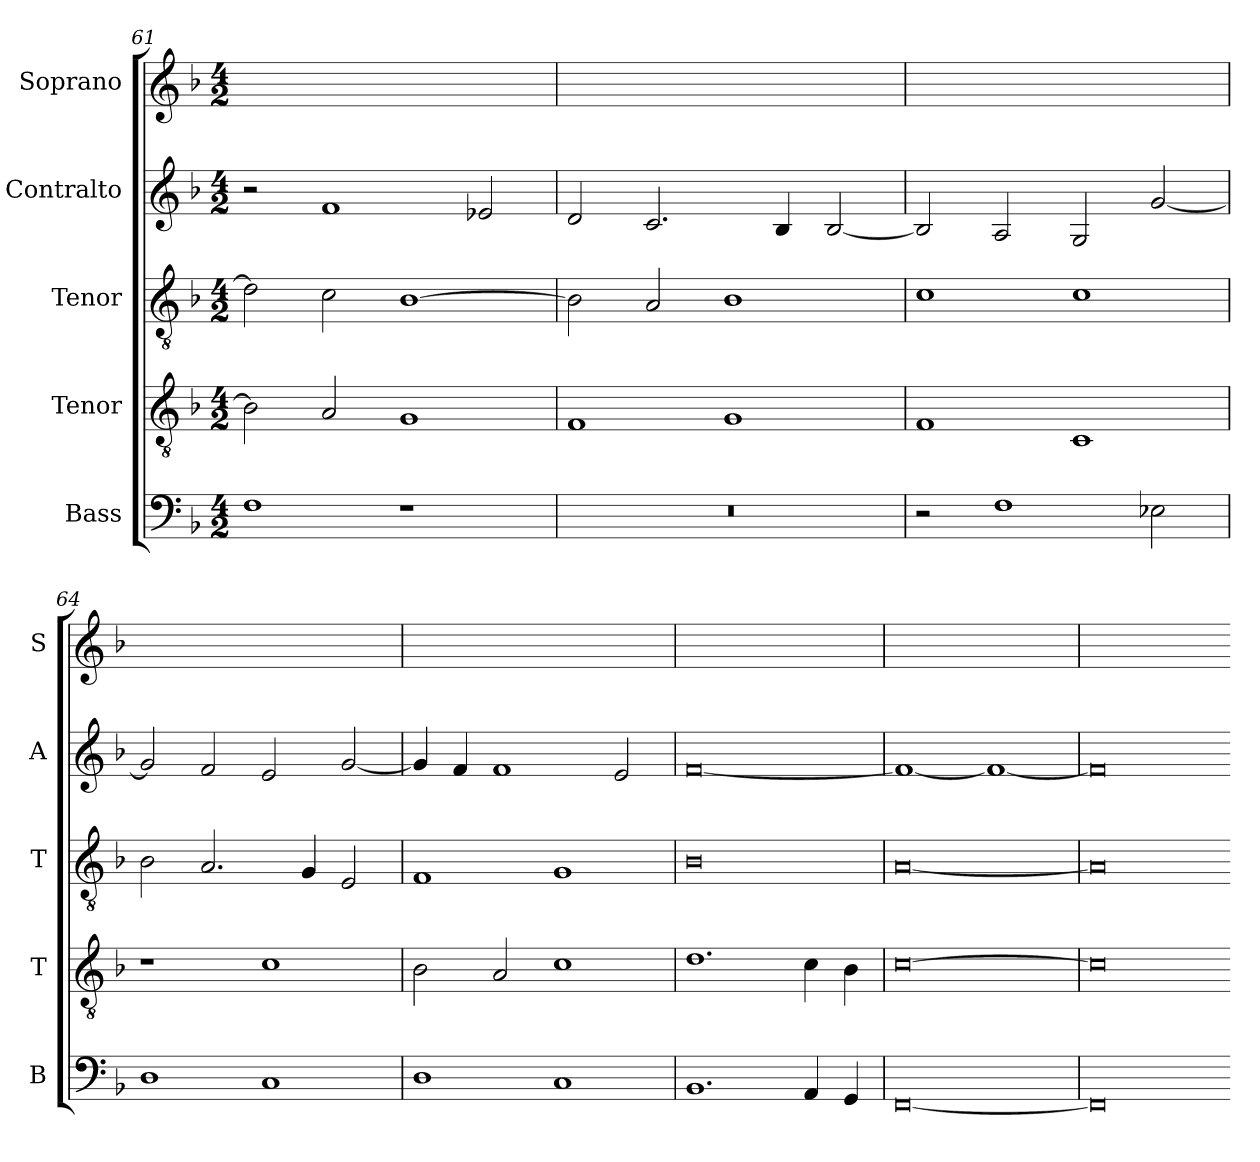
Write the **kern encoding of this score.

**kern	**kern	**kern	**kern	**kern
*part5	*part4	*part3	*part2	*part1
*staff5	*staff4	*staff3	*staff2	*staff1
*I"Bass	*I"Tenor	*I"Tenor	*I"Contralto	*I"Soprano
*I'B	*I'T	*I'T	*I'A	*I'S
*clefF4	*clefGv2	*clefGv2	*clefG2	*clefG2
*k[b-]	*k[b-]	*k[b-]	*k[b-]	*k[b-]
*F:ion	*F:ion	*F:ion	*F:ion	*F:ion
*M4/2	*M4/2	*M4/2	*M4/2	*M4/2
=61	=61	=61	=61	=61
1F	2B-]	2d]	2r	0ryy
.	2A	2c	1f	.
1r	1G	[1B-	.	.
.	.	.	2e-X	.
=62	=62	=62	=62	=62
0r	1F	2B-]	2d	0ryy
.	.	2A	2.c	.
.	1G	1B-	.	.
.	.	.	4B-	.
.	.	.	[2B-	.
=63	=63	=63	=63	=63
2r	1F	1c	2B-]	0ryy
1F	.	.	2A	.
.	1C	1c	2G	.
2E-X	.	.	[2g	.
=64	=64	=64	=64	=64
1D	1r	2B-	2g]	0ryy
.	.	2.A	2f	.
1C	1c	.	2e	.
.	.	4G	.	.
.	.	2E	[2g	.
=65	=65	=65	=65	=65
1D	2B-	1F	4g]	0ryy
.	.	.	4f	.
.	2A	.	1f	.
1C	1c	1G	.	.
.	.	.	2e	.
=66	=66	=66	=66	=66
1.BB-	1.d	0B-	[0f	0ryy
4AA	4c	.	.	.
4GG	4B-	.	.	.
=67	=67	=67	=67	=67
[0FF	[0c	[0A	1f_	0ryy
.	.	.	1f_	.
=68	=68	=68	=68	=68
0FF]	0c]	0A]	0f]	0ryy
=-	=-	=-	=-	=-
*-	*-	*-	*-	*-
